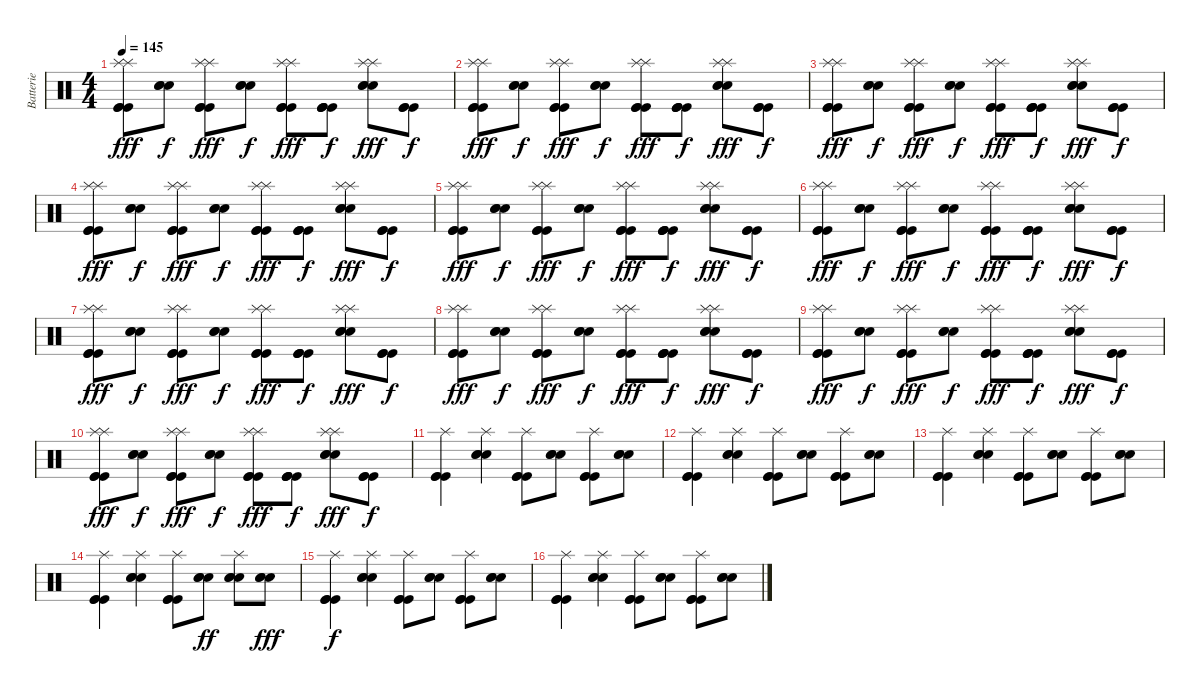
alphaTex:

\track ("Batterie" "Batterie") {instrument percussion}
\staff {score}
\articulation defaults
\ts (4 4)
\tempo 145
\clef neutral
\ks c
("Splash (hit)" "Kick (hit)" "Kick (hit)" "Kick (hit)" "Splash (hit)").8{dy fff} ("Electric Snare (hit)" "Electric Snare (hit)" "Electric Snare (hit)").8{dy f} ("Splash (hit)" "Kick (hit)" "Kick (hit)" "Kick (hit)" "Splash (hit)").8{dy fff} ("Electric Snare (hit)" "Electric Snare (hit)" "Electric Snare (hit)").8{dy f} ("Splash (hit)" "Kick (hit)" "Kick (hit)" "Kick (hit)" "Splash (hit)").8{dy fff} ("Kick (hit)" "Kick (hit)" "Kick (hit)" "Kick (hit)").8{dy f} ("Splash (hit)" "Electric Snare (hit)" "Electric Snare (hit)" "Electric Snare (hit)" "Splash (hit)").8{dy fff} ("Kick (hit)" "Kick (hit)" "Kick (hit)").8{dy f} |
("Splash (hit)" "Kick (hit)" "Kick (hit)" "Kick (hit)" "Splash (hit)").8{dy fff} ("Electric Snare (hit)" "Electric Snare (hit)" "Electric Snare (hit)").8{dy f} ("Splash (hit)" "Kick (hit)" "Kick (hit)" "Kick (hit)" "Splash (hit)").8{dy fff} ("Electric Snare (hit)" "Electric Snare (hit)" "Electric Snare (hit)").8{dy f} ("Splash (hit)" "Kick (hit)" "Kick (hit)" "Kick (hit)" "Splash (hit)").8{dy fff} ("Kick (hit)" "Kick (hit)" "Kick (hit)" "Kick (hit)").8{dy f} ("Splash (hit)" "Electric Snare (hit)" "Electric Snare (hit)" "Electric Snare (hit)" "Splash (hit)").8{dy fff} ("Kick (hit)" "Kick (hit)" "Kick (hit)").8{dy f} |
("Splash (hit)" "Kick (hit)" "Kick (hit)" "Kick (hit)" "Splash (hit)").8{dy fff} ("Electric Snare (hit)" "Electric Snare (hit)" "Electric Snare (hit)").8{dy f} ("Splash (hit)" "Kick (hit)" "Kick (hit)" "Kick (hit)" "Splash (hit)").8{dy fff} ("Electric Snare (hit)" "Electric Snare (hit)" "Electric Snare (hit)").8{dy f} ("Splash (hit)" "Kick (hit)" "Kick (hit)" "Kick (hit)" "Splash (hit)").8{dy fff} ("Kick (hit)" "Kick (hit)" "Kick (hit)" "Kick (hit)").8{dy f} ("Splash (hit)" "Electric Snare (hit)" "Electric Snare (hit)" "Electric Snare (hit)" "Splash (hit)").8{dy fff} ("Kick (hit)" "Kick (hit)" "Kick (hit)").8{dy f} |
("Splash (hit)" "Kick (hit)" "Kick (hit)" "Kick (hit)" "Splash (hit)").8{dy fff} ("Electric Snare (hit)" "Electric Snare (hit)" "Electric Snare (hit)").8{dy f} ("Splash (hit)" "Kick (hit)" "Kick (hit)" "Kick (hit)" "Splash (hit)").8{dy fff} ("Electric Snare (hit)" "Electric Snare (hit)" "Electric Snare (hit)").8{dy f} ("Splash (hit)" "Kick (hit)" "Kick (hit)" "Kick (hit)" "Splash (hit)").8{dy fff} ("Kick (hit)" "Kick (hit)" "Kick (hit)" "Kick (hit)").8{dy f} ("Splash (hit)" "Electric Snare (hit)" "Electric Snare (hit)" "Electric Snare (hit)" "Splash (hit)").8{dy fff} ("Kick (hit)" "Kick (hit)" "Kick (hit)").8{dy f} |
("Splash (hit)" "Kick (hit)" "Kick (hit)" "Kick (hit)" "Splash (hit)").8{dy fff} ("Electric Snare (hit)" "Electric Snare (hit)" "Electric Snare (hit)").8{dy f} ("Splash (hit)" "Kick (hit)" "Kick (hit)" "Kick (hit)" "Splash (hit)").8{dy fff} ("Electric Snare (hit)" "Electric Snare (hit)" "Electric Snare (hit)").8{dy f} ("Splash (hit)" "Kick (hit)" "Kick (hit)" "Kick (hit)" "Splash (hit)").8{dy fff} ("Kick (hit)" "Kick (hit)" "Kick (hit)" "Kick (hit)").8{dy f} ("Splash (hit)" "Electric Snare (hit)" "Electric Snare (hit)" "Electric Snare (hit)" "Splash (hit)").8{dy fff} ("Kick (hit)" "Kick (hit)" "Kick (hit)").8{dy f} |
("Splash (hit)" "Kick (hit)" "Kick (hit)" "Kick (hit)" "Splash (hit)").8{dy fff} ("Electric Snare (hit)" "Electric Snare (hit)" "Electric Snare (hit)").8{dy f} ("Splash (hit)" "Kick (hit)" "Kick (hit)" "Kick (hit)" "Splash (hit)").8{dy fff} ("Electric Snare (hit)" "Electric Snare (hit)" "Electric Snare (hit)").8{dy f} ("Splash (hit)" "Kick (hit)" "Kick (hit)" "Kick (hit)" "Splash (hit)").8{dy fff} ("Kick (hit)" "Kick (hit)" "Kick (hit)" "Kick (hit)").8{dy f} ("Splash (hit)" "Electric Snare (hit)" "Electric Snare (hit)" "Electric Snare (hit)" "Splash (hit)").8{dy fff} ("Kick (hit)" "Kick (hit)" "Kick (hit)").8{dy f} |
("Splash (hit)" "Kick (hit)" "Kick (hit)" "Kick (hit)" "Splash (hit)").8{dy fff} ("Electric Snare (hit)" "Electric Snare (hit)" "Electric Snare (hit)").8{dy f} ("Splash (hit)" "Kick (hit)" "Kick (hit)" "Kick (hit)" "Splash (hit)").8{dy fff} ("Electric Snare (hit)" "Electric Snare (hit)" "Electric Snare (hit)").8{dy f} ("Splash (hit)" "Kick (hit)" "Kick (hit)" "Kick (hit)" "Splash (hit)").8{dy fff} ("Kick (hit)" "Kick (hit)" "Kick (hit)" "Kick (hit)").8{dy f} ("Splash (hit)" "Electric Snare (hit)" "Electric Snare (hit)" "Electric Snare (hit)" "Splash (hit)").8{dy fff} ("Kick (hit)" "Kick (hit)" "Kick (hit)").8{dy f} |
("Splash (hit)" "Kick (hit)" "Kick (hit)" "Kick (hit)" "Splash (hit)").8{dy fff} ("Electric Snare (hit)" "Electric Snare (hit)" "Electric Snare (hit)").8{dy f} ("Splash (hit)" "Kick (hit)" "Kick (hit)" "Kick (hit)" "Splash (hit)").8{dy fff} ("Electric Snare (hit)" "Electric Snare (hit)" "Electric Snare (hit)").8{dy f} ("Splash (hit)" "Kick (hit)" "Kick (hit)" "Kick (hit)" "Splash (hit)").8{dy fff} ("Kick (hit)" "Kick (hit)" "Kick (hit)" "Kick (hit)").8{dy f} ("Splash (hit)" "Electric Snare (hit)" "Electric Snare (hit)" "Electric Snare (hit)" "Splash (hit)").8{dy fff} ("Kick (hit)" "Kick (hit)" "Kick (hit)").8{dy f} |
("Splash (hit)" "Kick (hit)" "Kick (hit)" "Kick (hit)" "Splash (hit)").8{dy fff} ("Electric Snare (hit)" "Electric Snare (hit)" "Electric Snare (hit)").8{dy f} ("Splash (hit)" "Kick (hit)" "Kick (hit)" "Kick (hit)" "Splash (hit)").8{dy fff} ("Electric Snare (hit)" "Electric Snare (hit)" "Electric Snare (hit)").8{dy f} ("Splash (hit)" "Kick (hit)" "Kick (hit)" "Kick (hit)" "Splash (hit)").8{dy fff} ("Kick (hit)" "Kick (hit)" "Kick (hit)" "Kick (hit)").8{dy f} ("Splash (hit)" "Electric Snare (hit)" "Electric Snare (hit)" "Electric Snare (hit)" "Splash (hit)").8{dy fff} ("Kick (hit)" "Kick (hit)" "Kick (hit)").8{dy f} |
("Splash (hit)" "Kick (hit)" "Kick (hit)" "Kick (hit)" "Splash (hit)").8{dy fff} ("Electric Snare (hit)" "Electric Snare (hit)" "Electric Snare (hit)").8{dy f} ("Splash (hit)" "Kick (hit)" "Kick (hit)" "Kick (hit)" "Splash (hit)").8{dy fff} ("Electric Snare (hit)" "Electric Snare (hit)" "Electric Snare (hit)").8{dy f} ("Splash (hit)" "Kick (hit)" "Kick (hit)" "Kick (hit)" "Splash (hit)").8{dy fff} ("Kick (hit)" "Kick (hit)" "Kick (hit)" "Kick (hit)").8{dy f} ("Splash (hit)" "Electric Snare (hit)" "Electric Snare (hit)" "Electric Snare (hit)" "Splash (hit)").8{dy fff} ("Kick (hit)" "Kick (hit)" "Kick (hit)").8{dy f} |
("Splash (hit)" "Kick (hit)" "Kick (hit)" "Kick (hit)").4 ("Splash (hit)" "Electric Snare (hit)" "Electric Snare (hit)" "Electric Snare (hit)").4 ("Splash (hit)" "Kick (hit)" "Kick (hit)" "Kick (hit)").8 ("Electric Snare (hit)" "Electric Snare (hit)" "Electric Snare (hit)").8 ("Splash (hit)" "Kick (hit)" "Kick (hit)" "Kick (hit)").8 ("Electric Snare (hit)" "Electric Snare (hit)" "Electric Snare (hit)").8 |
("Splash (hit)" "Kick (hit)" "Kick (hit)" "Kick (hit)").4 ("Splash (hit)" "Electric Snare (hit)" "Electric Snare (hit)" "Electric Snare (hit)").4 ("Splash (hit)" "Kick (hit)" "Kick (hit)" "Kick (hit)").8 ("Electric Snare (hit)" "Electric Snare (hit)" "Electric Snare (hit)").8 ("Splash (hit)" "Kick (hit)" "Kick (hit)" "Kick (hit)").8 ("Electric Snare (hit)" "Electric Snare (hit)" "Electric Snare (hit)").8 |
("Splash (hit)" "Kick (hit)" "Kick (hit)" "Kick (hit)").4 ("Splash (hit)" "Electric Snare (hit)" "Electric Snare (hit)" "Electric Snare (hit)").4 ("Splash (hit)" "Kick (hit)" "Kick (hit)" "Kick (hit)").8 ("Electric Snare (hit)" "Electric Snare (hit)" "Electric Snare (hit)").8 ("Splash (hit)" "Kick (hit)" "Kick (hit)" "Kick (hit)").8 ("Electric Snare (hit)" "Electric Snare (hit)" "Electric Snare (hit)").8 |
("Splash (hit)" "Kick (hit)" "Kick (hit)" "Kick (hit)").4 ("Splash (hit)" "Electric Snare (hit)" "Electric Snare (hit)" "Electric Snare (hit)").4 ("Splash (hit)" "Kick (hit)" "Kick (hit)" "Kick (hit)").8 ("Electric Snare (hit)" "Electric Snare (hit)" "Electric Snare (hit)").8{dy ff} ("Splash (hit)" "Electric Snare (hit)" "Electric Snare (hit)" "Electric Snare (hit)").8 ("Electric Snare (hit)" "Electric Snare (hit)" "Electric Snare (hit)").8{dy fff} |
("Splash (hit)" "Kick (hit)" "Kick (hit)" "Kick (hit)").4{dy f} ("Splash (hit)" "Electric Snare (hit)" "Electric Snare (hit)" "Electric Snare (hit)").4 ("Splash (hit)" "Kick (hit)" "Kick (hit)" "Kick (hit)").8 ("Electric Snare (hit)" "Electric Snare (hit)" "Electric Snare (hit)").8 ("Splash (hit)" "Kick (hit)" "Kick (hit)" "Kick (hit)").8 ("Electric Snare (hit)" "Electric Snare (hit)" "Electric Snare (hit)").8 |
("Splash (hit)" "Kick (hit)" "Kick (hit)" "Kick (hit)").4 ("Splash (hit)" "Electric Snare (hit)" "Electric Snare (hit)" "Electric Snare (hit)").4 ("Splash (hit)" "Kick (hit)" "Kick (hit)" "Kick (hit)").8 ("Electric Snare (hit)" "Electric Snare (hit)" "Electric Snare (hit)").8 ("Splash (hit)" "Kick (hit)" "Kick (hit)" "Kick (hit)").8 ("Electric Snare (hit)" "Electric Snare (hit)" "Electric Snare (hit)").8
